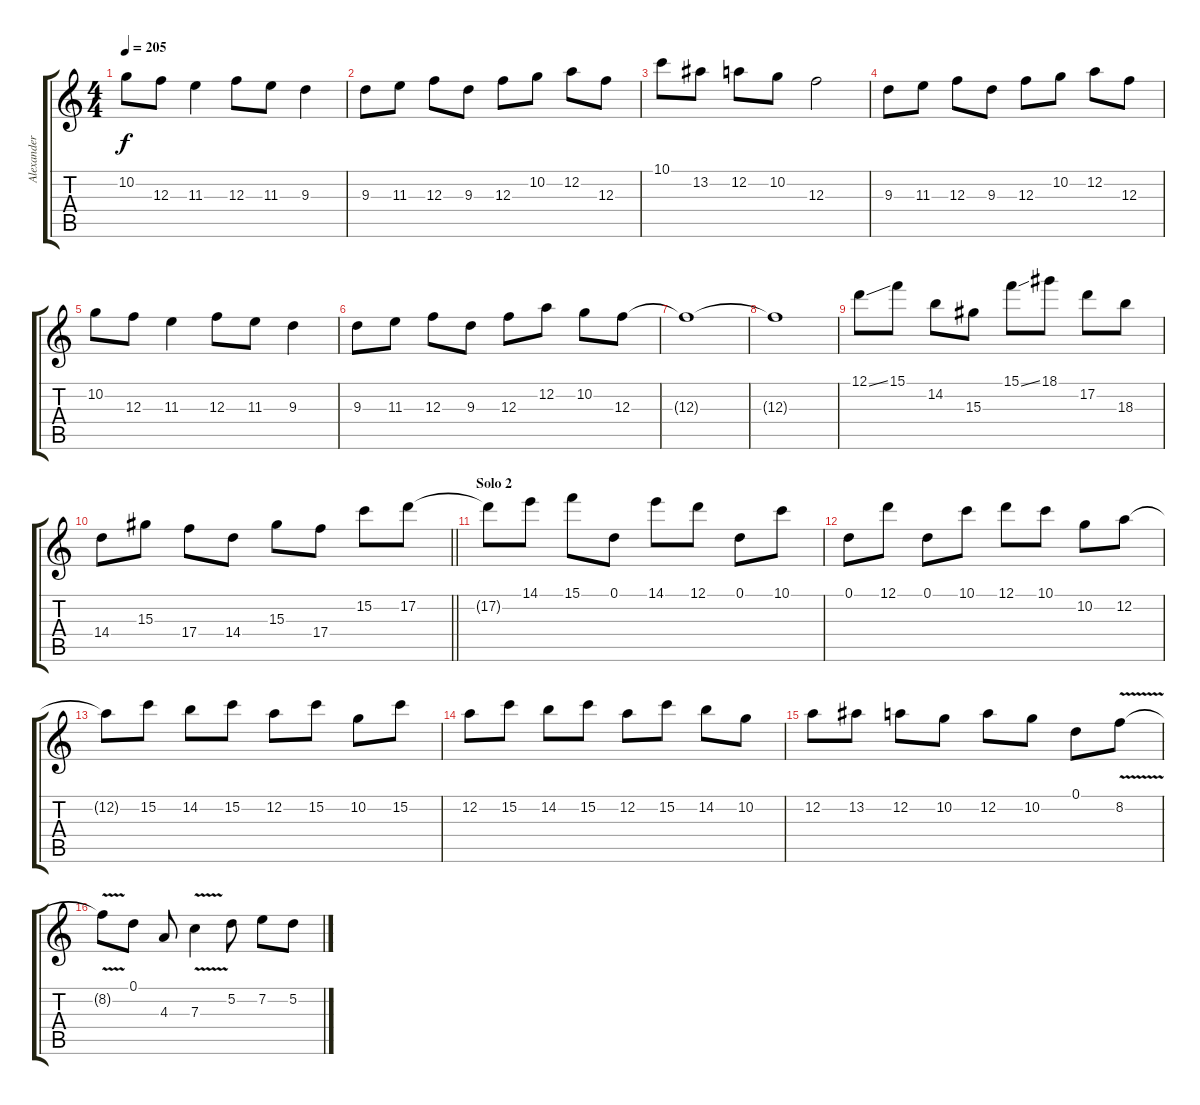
\track ("Alexander Kuoppala" "Alexander ") {instrument distortionguitar}
\staff {score tabs}
\tuning (D4 A3 F3 C3 G2 D2) {hide}
\ts (4 4)
\tempo 205
\clef g2
\ks c
10.2.8{dy f} 12.3.8 11.3.4 12.3.8 11.3.8 9.3.4 |
9.3.8 11.3.8 12.3.8 9.3.8 12.3.8 10.2.8 12.2.8 12.3.8 |
10.1.8 13.2.8 12.2.8 10.2.8 12.3.2 |
9.3.8 11.3.8 12.3.8 9.3.8 12.3.8 10.2.8 12.2.8 12.3.8 |
10.2.8 12.3.8 11.3.4 12.3.8 11.3.8 9.3.4 |
9.3.8 11.3.8 12.3.8 9.3.8 12.3.8 12.2.8 10.2.8 12.3.8 |
12.3{t}.1 |
12.3{t}.1 |
12.1{ss}.8 15.1.8 14.2.8 15.3.8 15.1{ss}.8 18.1.8 17.2.8 18.3.8 |
\barLineRight lightlight
14.4.8 15.3.8 17.4.8 14.4.8 15.3.8 17.4.8 15.2.8 17.2.8 |
\section ("" "Solo 2")
17.2{t}.8 14.1.8 15.1.8 0.1.8 14.1.8 12.1.8 0.1.8 10.1.8 |
0.1.8 12.1.8 0.1.8 10.1.8 12.1.8 10.1.8 10.2.8 12.2.8 |
12.2{t}.8 15.2.8 14.2.8 15.2.8 12.2.8 15.2.8 10.2.8 15.2.8 |
12.2.8 15.2.8 14.2.8 15.2.8 12.2.8 15.2.8 14.2.8 10.2.8 |
12.2.8 13.2.8 12.2.8 10.2.8 12.2.8 10.2.8 0.1.8 8.2{v}.8 |
8.2{t}.8 0.1.8 4.3.8 7.3{v}.4 5.2.8 7.2.8 5.2.8
